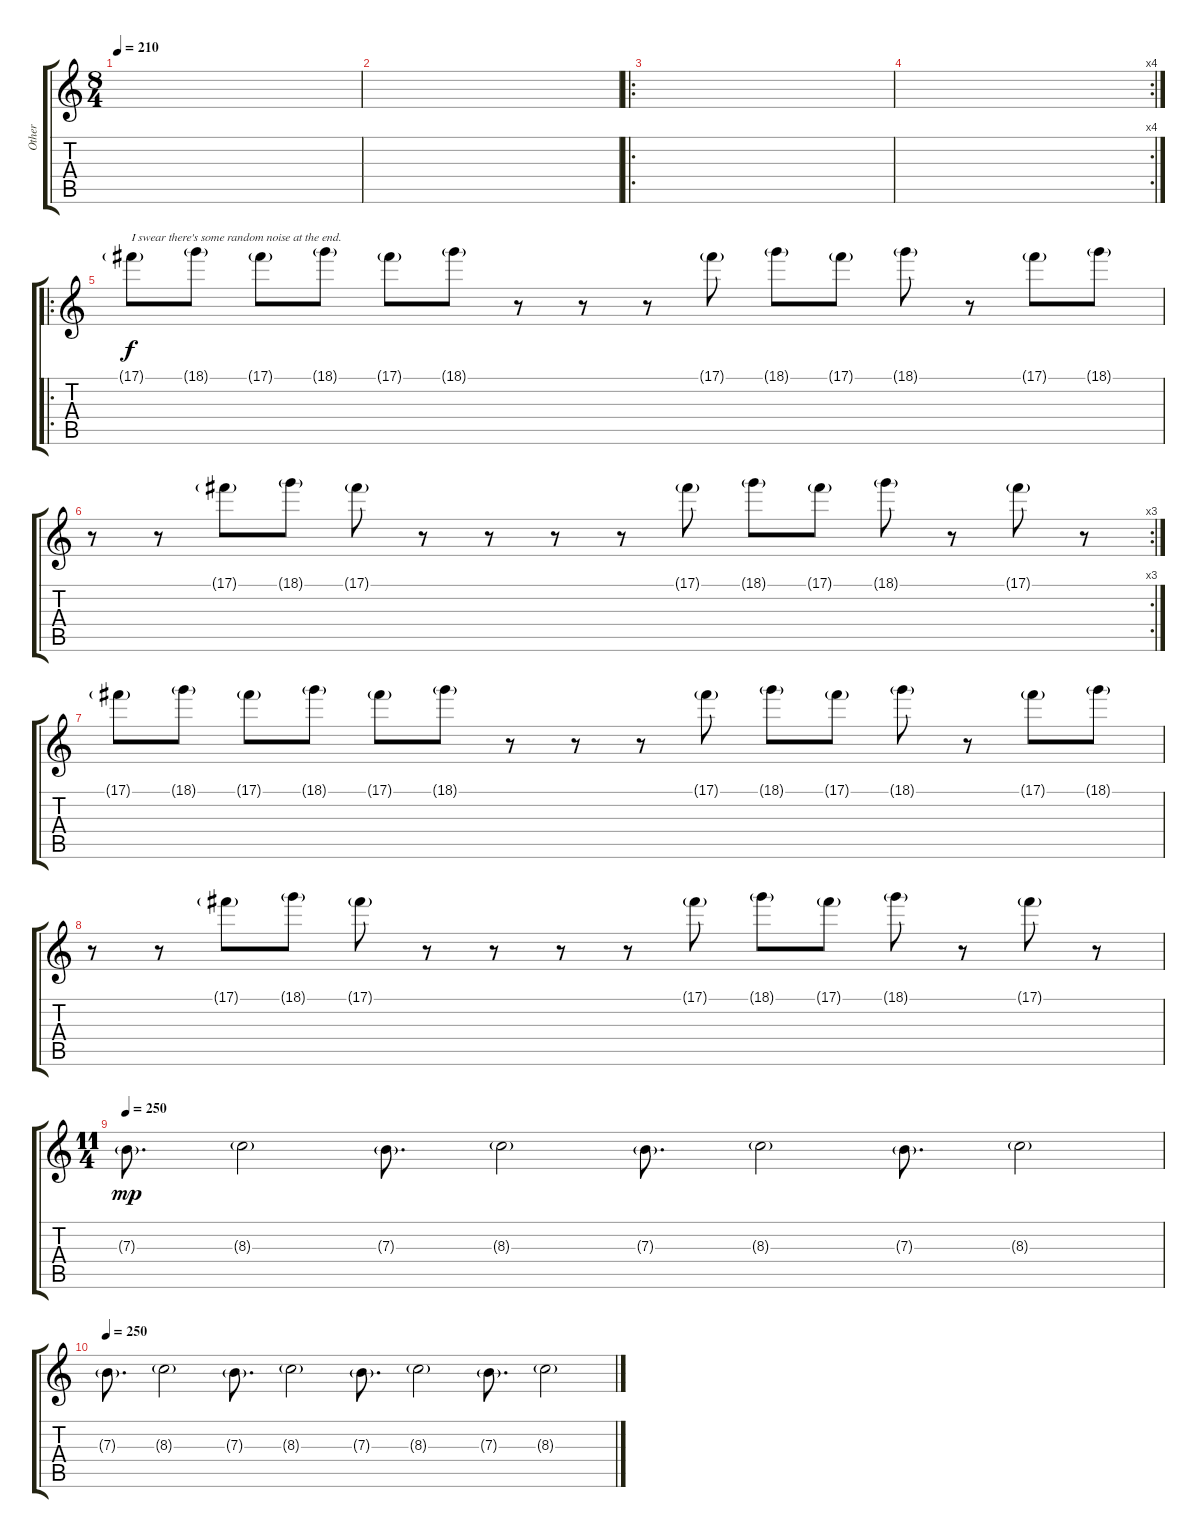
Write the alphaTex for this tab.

\track ("Other" "Other") {instrument guitarharmonics}
\staff {score tabs}
\tuning (Db4 Ab3 E3 B2 Gb2 Db2) {hide}
\ts (8 4)
\tempo 210
\clef g2
\ks c
|
|
\ro
|
\rc 4
|
\ro
17.1{g}.8{txt "I swear there's some random noise at the end."} 18.1{g}.8 17.1{g}.8 18.1{g}.8 17.1{g}.8 18.1{g}.8 r.8 r.8 r.8 17.1{g}.8 18.1{g}.8 17.1{g}.8 18.1{g}.8 r.8 17.1{g}.8 18.1{g}.8 |
\rc 3
r.8 r.8 17.1{g}.8 18.1{g}.8 17.1{g}.8 r.8 r.8 r.8 r.8 17.1{g}.8 18.1{g}.8 17.1{g}.8 18.1{g}.8 r.8 17.1{g}.8 r.8 |
17.1{g}.8 18.1{g}.8 17.1{g}.8 18.1{g}.8 17.1{g}.8 18.1{g}.8 r.8 r.8 r.8 17.1{g}.8 18.1{g}.8 17.1{g}.8 18.1{g}.8 r.8 17.1{g}.8 18.1{g}.8 |
r.8 r.8 17.1{g}.8 18.1{g}.8 17.1{g}.8 r.8 r.8 r.8 r.8 17.1{g}.8 18.1{g}.8 17.1{g}.8 18.1{g}.8 r.8 17.1{g}.8 r.8 |
\ts (11 4)
\tempo 250
7.3{g}.8{d dy mp} 8.3{g}.2 7.3{g}.8{d} 8.3{g}.2 7.3{g}.8{d} 8.3{g}.2 7.3{g}.8{d} 8.3{g}.2 |
\tempo 250
7.3{g}.8{d} 8.3{g}.2 7.3{g}.8{d} 8.3{g}.2 7.3{g}.8{d} 8.3{g}.2 7.3{g}.8{d} 8.3{g}.2
